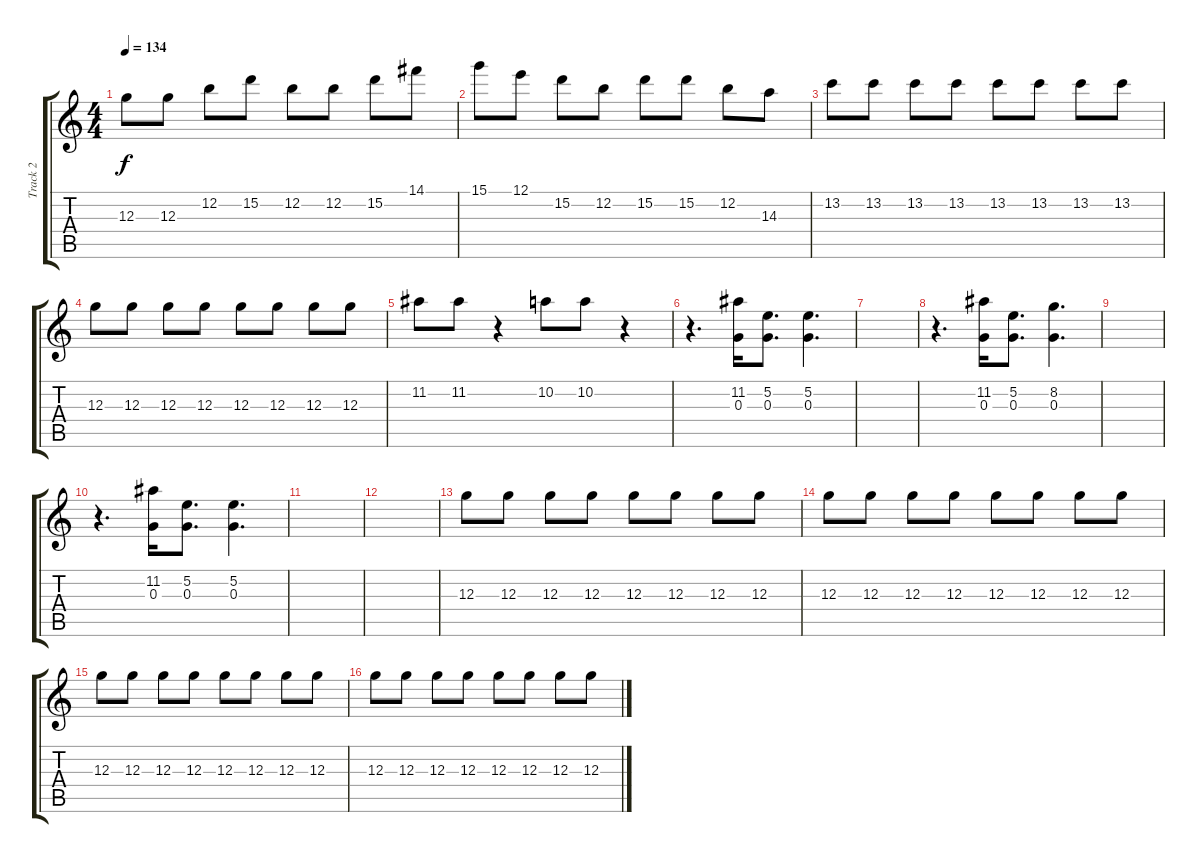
\track ("Track 2" "Track 2") {instrument overdrivenguitar}
\staff {score tabs}
\tuning (E4 B3 G3 D3 A2 E2) {hide}
\ts (4 4)
\tempo 134
\clef g2
\ks c
12.3.8{dy f} 12.3.8 12.2.8 15.2.8 12.2.8 12.2.8 15.2.8 14.1.8 |
15.1.8 12.1.8 15.2.8 12.2.8 15.2.8 15.2.8 12.2.8 14.3.8 |
13.2.8 13.2.8 13.2.8 13.2.8 13.2.8 13.2.8 13.2.8 13.2.8 |
12.3.8 12.3.8 12.3.8 12.3.8 12.3.8 12.3.8 12.3.8 12.3.8 |
11.2.8 11.2.8 r.4 10.2.8 10.2.8 r.4 |
r.4{d} (11.2 0.3).16 (5.2 0.3).8{d} (5.2 0.3).4{d} |
|
r.4{d} (11.2 0.3).16 (5.2 0.3).8{d} (8.2 0.3).4{d} |
|
r.4{d} (11.2 0.3).16 (5.2 0.3).8{d} (5.2 0.3).4{d} |
|
|
12.3.8 12.3.8 12.3.8 12.3.8 12.3.8 12.3.8 12.3.8 12.3.8 |
12.3.8 12.3.8 12.3.8 12.3.8 12.3.8 12.3.8 12.3.8 12.3.8 |
12.3.8 12.3.8 12.3.8 12.3.8 12.3.8 12.3.8 12.3.8 12.3.8 |
12.3.8 12.3.8 12.3.8 12.3.8 12.3.8 12.3.8 12.3.8 12.3.8
